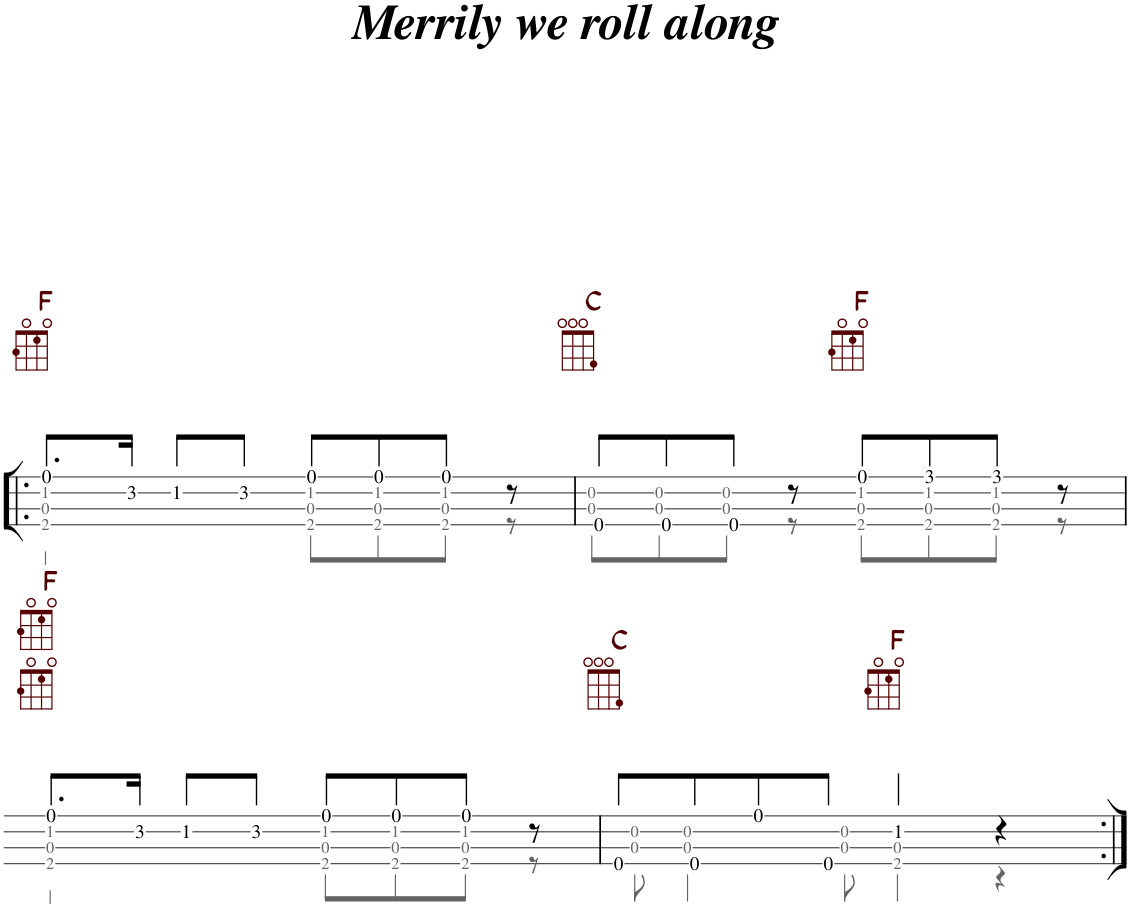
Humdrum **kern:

**kern	**harte
*part1	*part1
*staff1	*
*I"Ukulélé [Tablature]	*
*stria4	*
*k[]	*
*M4/4	*
=1!|:	=1!|:
*^	*
8.a/L	2a!i\ 2c!i\ 2f!i\	F:maj
16g/Jk	.	.
8f/L	.	.
8g/J	.	.
8a/L	8a!i\ 8c!i\ 8f!i\L	.
8a/	8a!i\ 8c!i\ 8f!i\	.
8a/J	8a!i\ 8c!i\ 8f!i\J	.
8r	8r	.
=2	=2	=2
8g/L	8c!i\ 8e!i\L	C:maj
8g/	8c!i\ 8e!i\	.
8g/J	8c!i\ 8e!i\J	.
8r	8r	.
8a/L	8a!i\ 8c!i\ 8f!i\L	F:maj
8cc/	8a!i\ 8c!i\ 8f!i\	.
8cc/J	8a!i\ 8c!i\ 8f!i\J	.
8r	8r	.
!!LO:LB:g=z	!!
=3	=3	=3
8.a/L	2a!i\ 2c!i\ 2f!i\	F:maj
16g/Jk	.	.
8f/L	.	.
8g/J	.	.
8a/L	8a!i\ 8c!i\ 8f!i\L	.
8a/	8a!i\ 8c!i\ 8f!i\	.
8a/J	8a!i\ 8c!i\ 8f!i\J	.
8r	8r	.
=4	=4	=4
8g/L	8c!i\ 8e!i\	C:maj
8g/	4c!i\ 4e!i\	.
8a/	.	.
8g/J	8c!i\ 8e!i\	.
4f/	4a!i\ 4c!i\	F:maj
4r	4r	.
*v	*v	*
=:|!	=:|!
*-	*-
